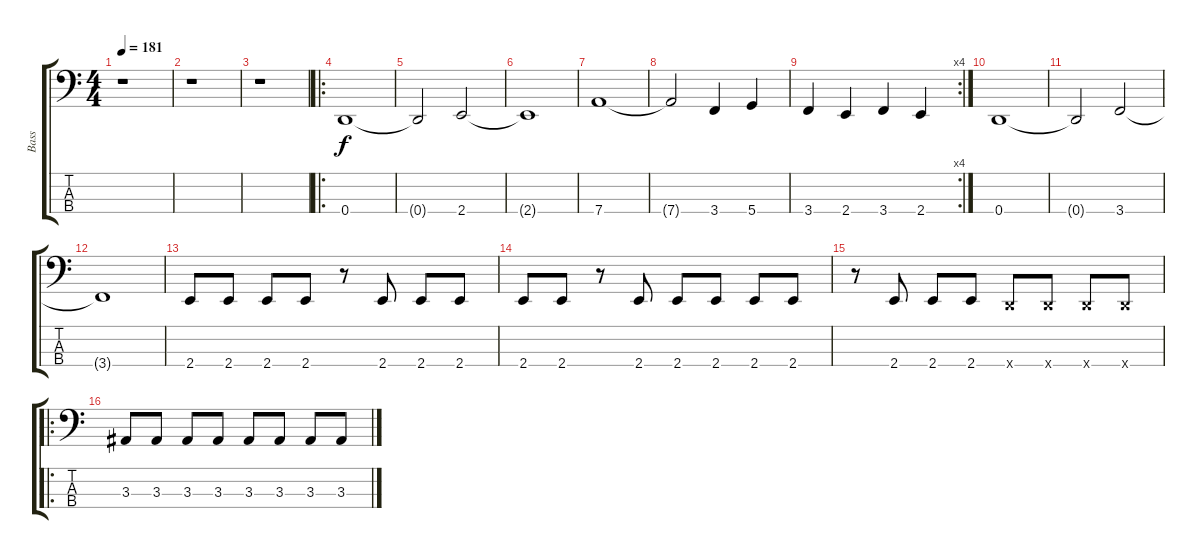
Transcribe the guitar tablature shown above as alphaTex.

\track ("Bass" "Bass") {instrument electricbassfinger}
\staff {score tabs}
\tuning (F2 C2 G1 D1) {hide}
\ts (4 4)
\tempo 181
\clef f4
\ks c
r.1{dy f} |
r.1 |
r.1 |
\ro
0.4.1 |
0.4{t}.2 2.4.2 |
2.4{t}.1 |
7.4.1 |
7.4{t}.2 3.4.4 5.4.4 |
\rc 4
3.4.4 2.4.4 3.4.4 2.4.4 |
0.4.1 |
0.4{t}.2 3.4.2 |
3.4{t}.1 |
2.4.8 2.4.8 2.4.8 2.4.8 r.8 2.4.8 2.4.8 2.4.8 |
2.4.8 2.4.8 r.8 2.4.8 2.4.8 2.4.8 2.4.8 2.4.8 |
r.8 2.4.8 2.4.8 2.4.8 0.4{x}.8 0.4{x}.8 0.4{x}.8 0.4{x}.8 |
\ro
3.3.8 3.3.8 3.3.8 3.3.8 3.3.8 3.3.8 3.3.8 3.3.8
